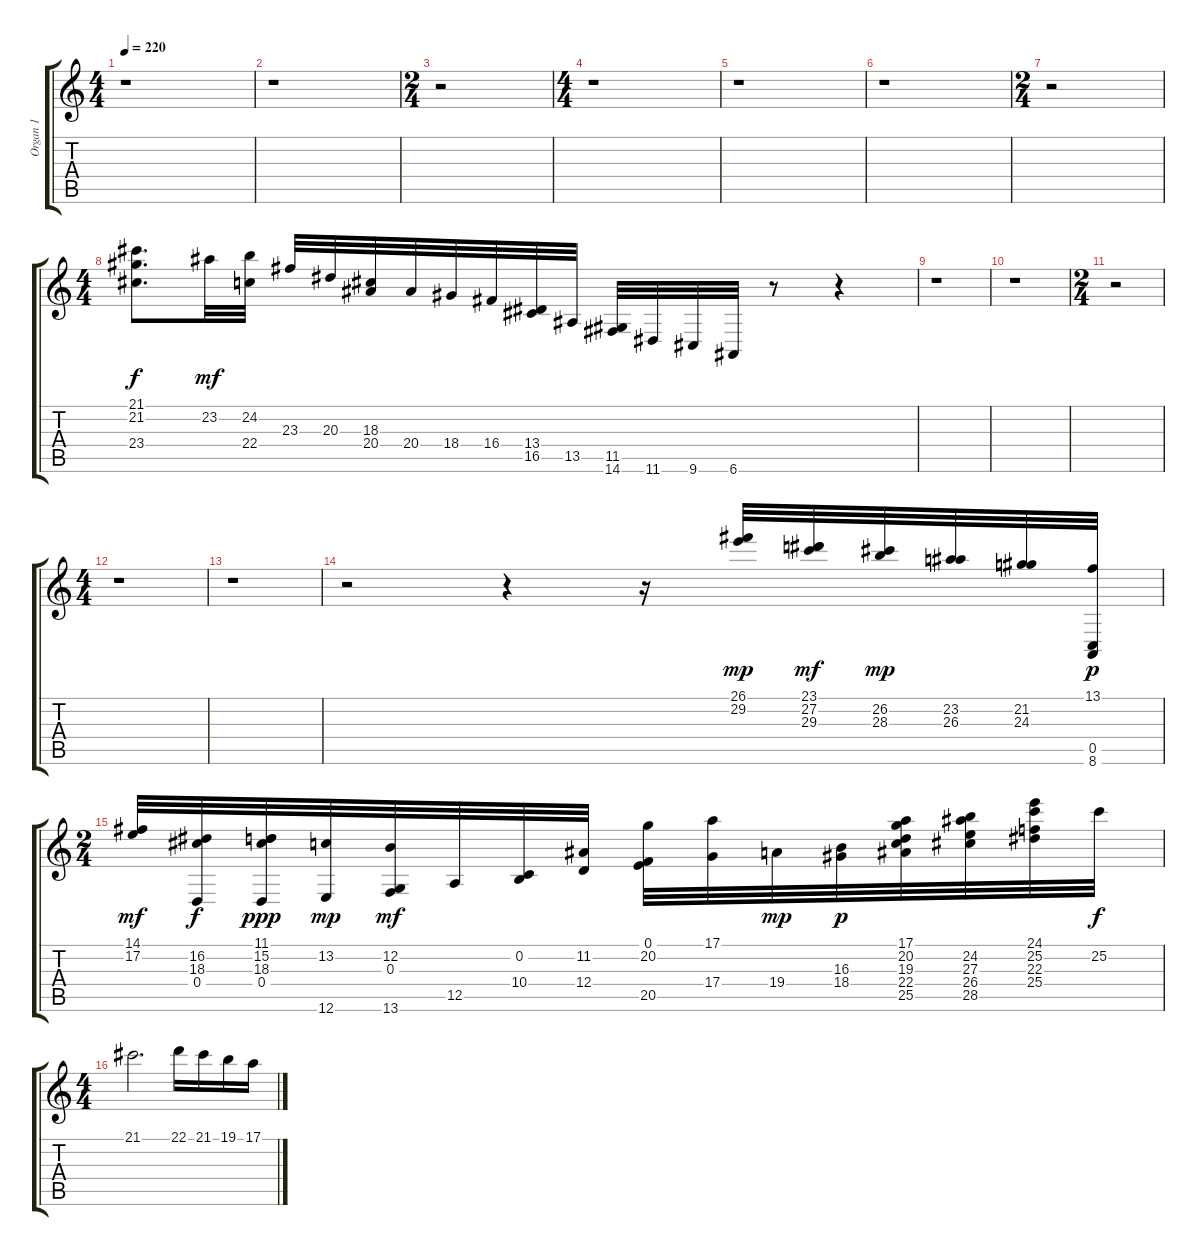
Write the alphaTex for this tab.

\track ("Organ 1" "Organ 1") {instrument rockorgan}
\staff {score tabs}
\tuning (E4 B3 G3 D3 A2 E2) {hide}
\ts (4 4)
\tempo 220
\clef g2
\ks c
r.1{dy f} |
r.1 |
\ts (2 4)
r.2 |
\ts (4 4)
r.1 |
r.1 |
r.1 |
\ts (2 4)
r.2 |
\ts (4 4)
(21.1 21.2 23.4).8{d volume 16 instrument rockorgan} 23.2.32{dy mf} (24.2 22.4).32 23.3.32 20.3.32 (18.3 20.4).32 20.4.32 18.4.32 16.4.32 (13.4 16.5).32 13.5.32 (11.5 14.6).32 11.6.32 9.6.32 6.6.32 r.8 r.4 |
r.1 |
r.1 |
\ts (2 4)
r.2 |
\ts (4 4)
r.1 |
r.1 |
r.2 r.4 r.16 (26.1 29.2).32{dy mp} (23.1 27.2 29.3).32{dy mf} (26.2 28.3).32{dy mp} (23.2 26.3).32 (21.2 24.3).32 (13.1 0.5 8.6).32{dy p} |
\ts (2 4)
(14.1 17.2).32{dy mf} (16.2 18.3 0.4).32{dy f} (11.1 15.2 18.3 0.4).32{dy ppp} (13.2 12.6).32{dy mp} (12.2 0.3 13.6).32{dy mf} 12.5.32 (0.2 10.4).32 (11.2 12.4).32 (0.1 20.2 20.5).32 (17.1 17.4).32 19.4.32{dy mp} (16.3 18.4).32{dy p} (17.1 20.2 19.3 22.4 25.5).32 (24.2 27.3 26.4 28.5).32 (24.1 25.2 22.3 25.4).32 25.2.32{dy f} |
\ts (4 4)
21.1.2{d} 22.1.16 21.1.16 19.1.16 17.1.16
